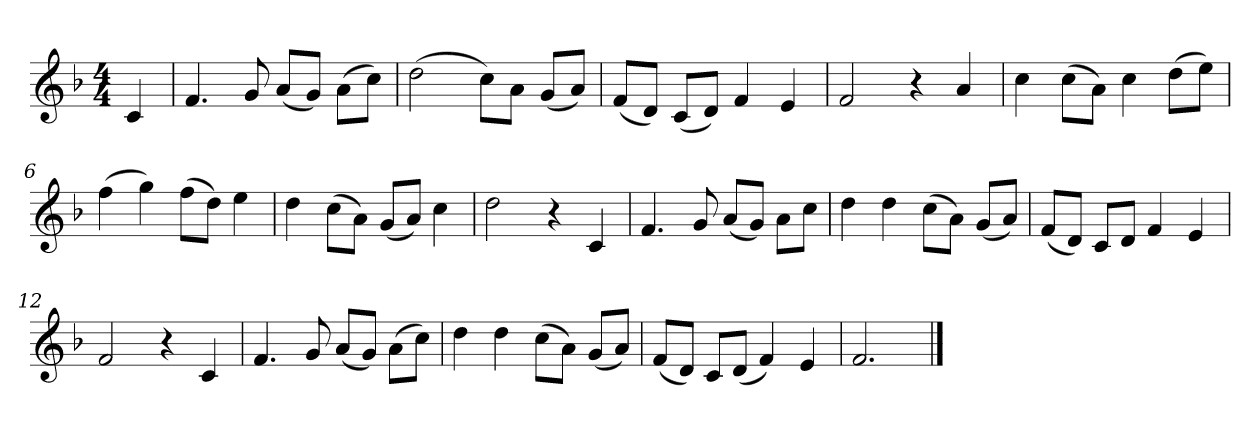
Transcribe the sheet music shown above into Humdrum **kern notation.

**kern
*part1
*staff1
*clefG2
*k[b-]
*F:
*M4/4
*MM54
=
4c
=1
4.f
8g
(8a/L
8g/J)
(8a\L
8cc\J)
=2
(2dd
8cc\L)
8a\J
(8g/L
8a/J)
=3
(8f/L
8d/J)
(8c/L
8d/J)
4f
4e
=4
2f
4r
4a
=5
4cc
(8cc\L
8a\J)
4cc
(8dd\L
8ee\J)
=6
(4ff
4gg)
(8ff\L
8dd\J)
4ee
=7
4dd
(8cc\L
8a\J)
(8g/L
8a/J)
4cc
=8
2dd
4r
4c
=9
4.f
8g
(8a/L
8g/J)
8a\L
8cc\J
=10
4dd
4dd
(8cc\L
8a\J)
(8g/L
8a/J)
=11
(8f/L
8d/J)
8c/L
8d/J
4f
4e
=12
2f
4r
4c
=13
4.f
8g
(8a/L
8g/J)
(8a\L
8cc\J)
=14
4dd
4dd
(8cc\L
8a\J)
(8g/L
8a/J)
=15
(8f/L
8d/J)
8c/L
(8d/J
4f)
4e
=16
2.f
==
*-
